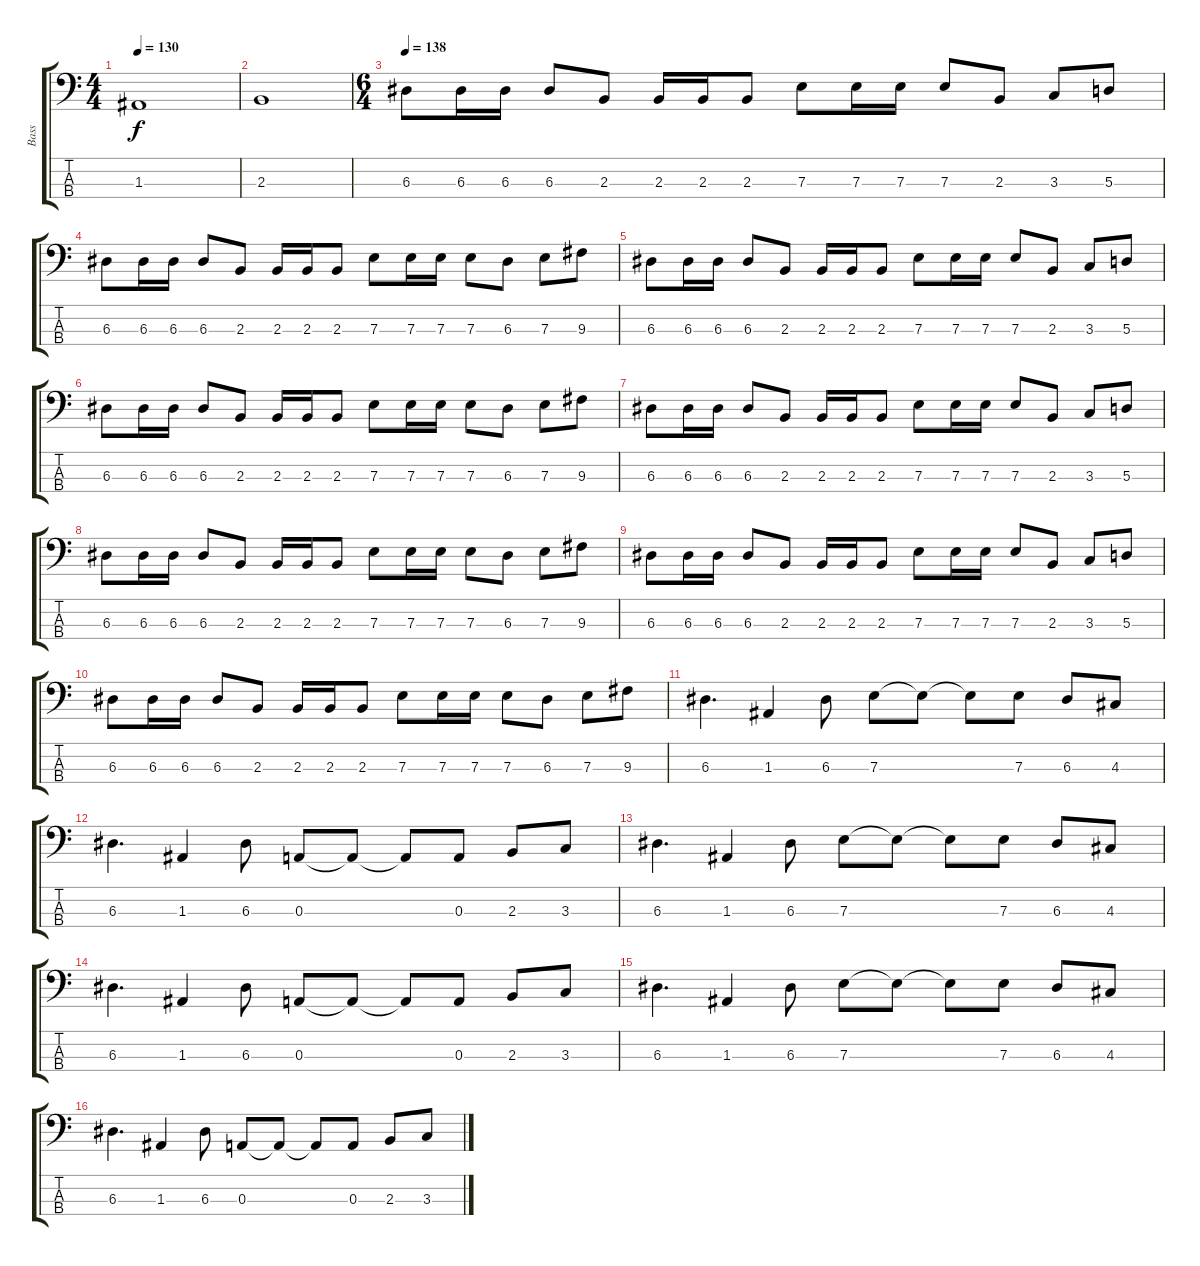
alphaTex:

\track ("Bass" "Bass") {instrument electricbassfinger}
\staff {score tabs}
\tuning (G2 D2 A1 E1) {hide}
\ts (4 4)
\tempo 130
\clef f4
\ks c
1.3.1{dy f} |
2.3.1 |
\ts (6 4)
\tempo 138
6.3.8 6.3.16 6.3.16 6.3.8 2.3.8 2.3.16 2.3.16 2.3.8 7.3.8 7.3.16 7.3.16 7.3.8 2.3.8 3.3.8 5.3.8 |
6.3.8 6.3.16 6.3.16 6.3.8 2.3.8 2.3.16 2.3.16 2.3.8 7.3.8 7.3.16 7.3.16 7.3.8 6.3.8 7.3.8 9.3.8 |
6.3.8 6.3.16 6.3.16 6.3.8 2.3.8 2.3.16 2.3.16 2.3.8 7.3.8 7.3.16 7.3.16 7.3.8 2.3.8 3.3.8 5.3.8 |
6.3.8 6.3.16 6.3.16 6.3.8 2.3.8 2.3.16 2.3.16 2.3.8 7.3.8 7.3.16 7.3.16 7.3.8 6.3.8 7.3.8 9.3.8 |
6.3.8 6.3.16 6.3.16 6.3.8 2.3.8 2.3.16 2.3.16 2.3.8 7.3.8 7.3.16 7.3.16 7.3.8 2.3.8 3.3.8 5.3.8 |
6.3.8 6.3.16 6.3.16 6.3.8 2.3.8 2.3.16 2.3.16 2.3.8 7.3.8 7.3.16 7.3.16 7.3.8 6.3.8 7.3.8 9.3.8 |
6.3.8 6.3.16 6.3.16 6.3.8 2.3.8 2.3.16 2.3.16 2.3.8 7.3.8 7.3.16 7.3.16 7.3.8 2.3.8 3.3.8 5.3.8 |
6.3.8 6.3.16 6.3.16 6.3.8 2.3.8 2.3.16 2.3.16 2.3.8 7.3.8 7.3.16 7.3.16 7.3.8 6.3.8 7.3.8 9.3.8 |
6.3.4{d} 1.3.4 6.3.8 7.3.8 7.3{t}.8 7.3{t}.8 7.3.8 6.3.8 4.3.8 |
6.3.4{d} 1.3.4 6.3.8 0.3.8 0.3{t}.8 0.3{t}.8 0.3.8 2.3.8 3.3.8 |
6.3.4{d} 1.3.4 6.3.8 7.3.8 7.3{t}.8 7.3{t}.8 7.3.8 6.3.8 4.3.8 |
6.3.4{d} 1.3.4 6.3.8 0.3.8 0.3{t}.8 0.3{t}.8 0.3.8 2.3.8 3.3.8 |
6.3.4{d} 1.3.4 6.3.8 7.3.8 7.3{t}.8 7.3{t}.8 7.3.8 6.3.8 4.3.8 |
6.3.4{d} 1.3.4 6.3.8 0.3.8 0.3{t}.8 0.3{t}.8 0.3.8 2.3.8 3.3.8
